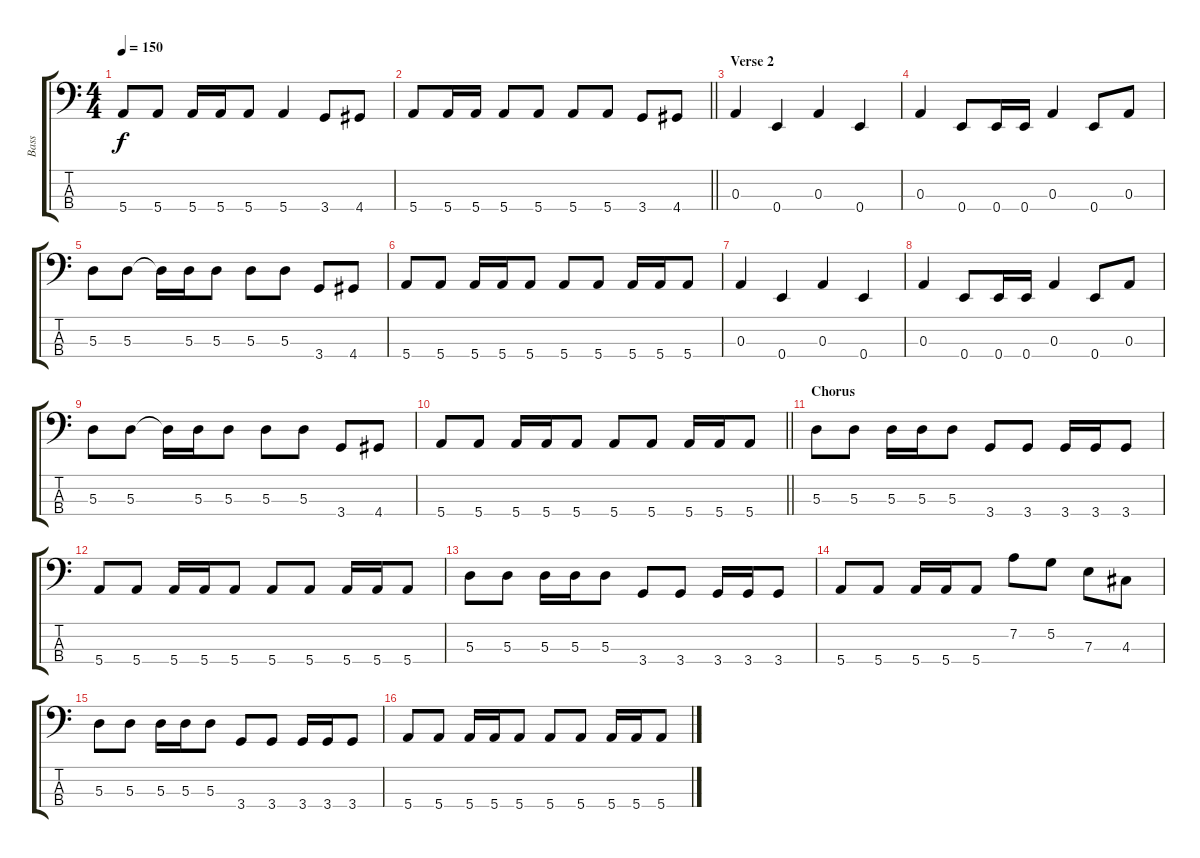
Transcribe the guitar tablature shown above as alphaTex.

\track ("Bass" "Bass") {instrument electricbasspick}
\staff {score tabs}
\tuning (G2 D2 A1 E1) {hide}
\ts (4 4)
\tempo 150
\clef f4
\ks c
5.4.8{dy f} 5.4.8 5.4.16 5.4.16 5.4.8 5.4.4 3.4.8 4.4.8 |
\barLineRight lightlight
5.4.8 5.4.16 5.4.16 5.4.8 5.4.8 5.4.8 5.4.8 3.4.8 4.4.8 |
\section ("" "Verse 2")
0.3.4 0.4.4 0.3.4 0.4.4 |
0.3.4 0.4.8 0.4.16 0.4.16 0.3.4 0.4.8 0.3.8 |
5.3.8 5.3.8 5.3{t}.16 5.3.16 5.3.8 5.3.8 5.3.8 3.4.8 4.4.8 |
5.4.8 5.4.8 5.4.16 5.4.16 5.4.8 5.4.8 5.4.8 5.4.16 5.4.16 5.4.8 |
0.3.4 0.4.4 0.3.4 0.4.4 |
0.3.4 0.4.8 0.4.16 0.4.16 0.3.4 0.4.8 0.3.8 |
5.3.8 5.3.8 5.3{t}.16 5.3.16 5.3.8 5.3.8 5.3.8 3.4.8 4.4.8 |
\barLineRight lightlight
5.4.8 5.4.8 5.4.16 5.4.16 5.4.8 5.4.8 5.4.8 5.4.16 5.4.16 5.4.8 |
\section ("" "Chorus")
5.3.8 5.3.8 5.3.16 5.3.16 5.3.8 3.4.8 3.4.8 3.4.16 3.4.16 3.4.8 |
5.4.8 5.4.8 5.4.16 5.4.16 5.4.8 5.4.8 5.4.8 5.4.16 5.4.16 5.4.8 |
5.3.8 5.3.8 5.3.16 5.3.16 5.3.8 3.4.8 3.4.8 3.4.16 3.4.16 3.4.8 |
5.4.8 5.4.8 5.4.16 5.4.16 5.4.8 7.2.8 5.2.8 7.3.8 4.3.8 |
5.3.8 5.3.8 5.3.16 5.3.16 5.3.8 3.4.8 3.4.8 3.4.16 3.4.16 3.4.8 |
5.4.8 5.4.8 5.4.16 5.4.16 5.4.8 5.4.8 5.4.8 5.4.16 5.4.16 5.4.8
